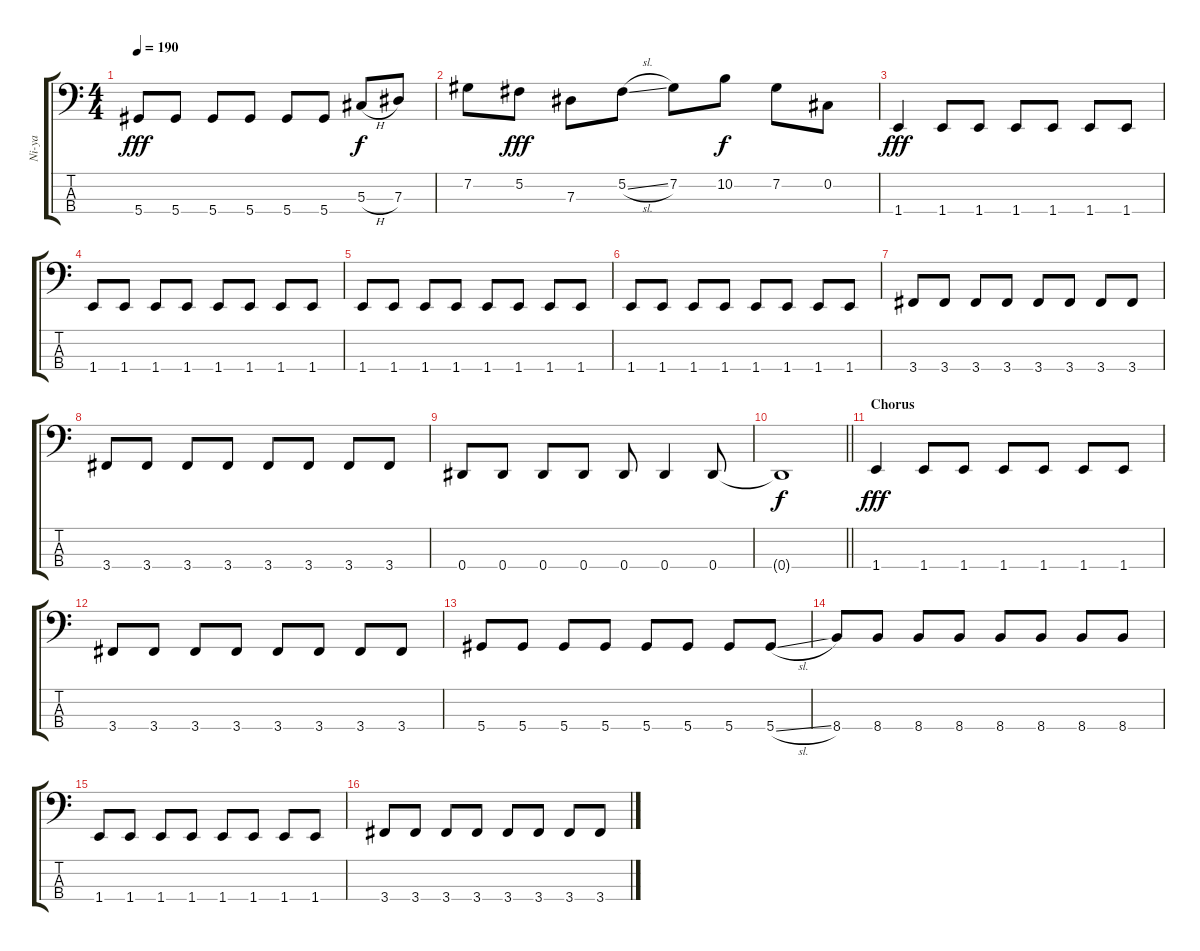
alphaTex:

\track ("Ni-ya  " "Ni-ya  ") {instrument electricbassfinger}
\staff {score tabs}
\tuning (Gb2 Db2 Ab1 Eb1) {hide}
\ts (4 4)
\tempo 190
\clef f4
\ks c
5.4.8{dy fff} 5.4.8 5.4.8 5.4.8 5.4.8 5.4.8 5.3{h}.8{dy f} 7.3.8 |
7.2.8 5.2.8{dy fff} 7.3.8 5.2{sl}.8 7.2.8 10.2.8{dy f} 7.2.8 0.2.8 |
1.4.4{dy fff} 1.4.8 1.4.8 1.4.8 1.4.8 1.4.8 1.4.8 |
1.4.8 1.4.8 1.4.8 1.4.8 1.4.8 1.4.8 1.4.8 1.4.8 |
1.4.8 1.4.8 1.4.8 1.4.8 1.4.8 1.4.8 1.4.8 1.4.8 |
1.4.8 1.4.8 1.4.8 1.4.8 1.4.8 1.4.8 1.4.8 1.4.8 |
3.4.8 3.4.8 3.4.8 3.4.8 3.4.8 3.4.8 3.4.8 3.4.8 |
3.4.8 3.4.8 3.4.8 3.4.8 3.4.8 3.4.8 3.4.8 3.4.8 |
0.4.8 0.4.8 0.4.8 0.4.8 0.4.8 0.4.4 0.4.8 |
\barLineRight lightlight
0.4{t}.1{dy f} |
\section ("" "Chorus")
1.4.4{dy fff} 1.4.8 1.4.8 1.4.8 1.4.8 1.4.8 1.4.8 |
3.4.8 3.4.8 3.4.8 3.4.8 3.4.8 3.4.8 3.4.8 3.4.8 |
5.4.8 5.4.8 5.4.8 5.4.8 5.4.8 5.4.8 5.4.8 5.4{sl}.8 |
8.4.8 8.4.8 8.4.8 8.4.8 8.4.8 8.4.8 8.4.8 8.4.8 |
1.4.8 1.4.8 1.4.8 1.4.8 1.4.8 1.4.8 1.4.8 1.4.8 |
3.4.8 3.4.8 3.4.8 3.4.8 3.4.8 3.4.8 3.4.8 3.4.8
